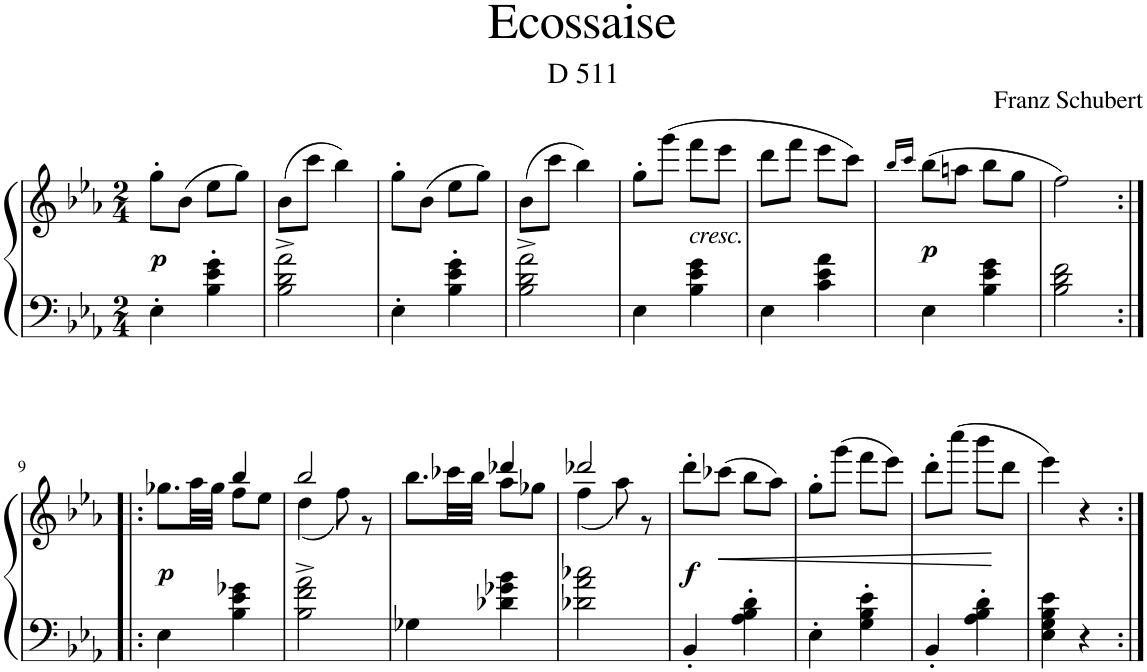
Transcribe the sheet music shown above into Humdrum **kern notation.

**kern	**kern	**dynam
*part1	*part1	*part1
*staff2	*staff1	*staff1/2
*I"Piano	*	*
*I'Pno.	*	*
*clefF4	*clefG2	*
*k[b-e-a-]	*k[b-e-a-]	*
*M2/4	*M2/4	*
=1	=1	=1
!	!	!LO:DY:b
4E-'\	8gg'\L	p
.	(8b-\J	.
4B-\' 4e-\' 4g\'	8ee-\L	.
.	8gg\J)	.
=2	=2	=2
2B-\^ 2d\^ 2a-\^	(8b-\L	.
.	8ccc\J	.
.	4bb-\)	.
=3	=3	=3
4E-'\	8gg'\L	.
.	(8b-\J	.
4B-\' 4e-\' 4g\'	8ee-\L	.
.	8gg\J)	.
=4	=4	=4
2B-\^ 2d\^ 2a-\^	(8b-\L	.
.	8ccc\J	.
.	4bb-\)	.
=5	=5	=5
4E-\	8gg'\L	.
.	(8ggg\J	.
!	!LO:TX:b:i:t=cresc.	!
4B-\ 4e-\ 4g\	8fff\L	.
.	8eee-\J	.
=6	=6	=6
4E-\	8ddd\L	.
.	8fff\J	.
4c\ 4e-\ 4a-\	8eee-\L	.
.	8ccc\J)	.
=7	=7	=7
.	16qbb-/LL	.
.	16qccc/JJ	.
!	!	!LO:DY:b
4E-\	(8bb-\L	p
.	8aan\J	.
4B-\ 4e-\ 4g\	8bb-\L	.
.	8gg\J	.
=8	=8	=8
2B-\ 2d\ 2f\	2ff\)	.
!!LO:LB:g=z
=9:|!|:	=9:|!|:	=9:|!|:
*	*^	*
!	!	!	!LO:DY:b
4E-\	8.gg-X\L	4ryy	p
.	32aa-\LL	.	.
.	32gg-\JJJ	.	.
4B-\ 4e-\ 4g-X\	4bb-/	8ff\L	.
.	.	8ee-\J	.
=10	=10	=10	=10
2B-\^ 2f\^ 2a-\^	2bb-/	(4dd\	.
.	.	8ff\)	.
.	.	8r	.
=11	=11	=11	=11
4G-X\	8.bb-\L	4ryy	.
.	32ccc-X\LL	.	.
.	32bb-\JJJ	.	.
4d-X\ 4g-X\ 4b-\	4ddd-X/	8aa-\L	.
.	.	8gg-X\J	.
=12	=12	=12	=12
2d-X\ 2a-\ 2cc-X\	2ddd-X/	(4ff\	.
.	.	8aa-\)	.
.	.	8r	.
=13	=13	=13	=13
!	!	!	!LO:DY:b
*	*v	*v	*
4BB-'/	8ddd'\L	f
!	!	!LO:HP:b
.	(8ccc-X\J	<
4A-\' 4B-\' 4d\'	8bb-\L	.
.	8aa-\J)	.
=14	=14	=14
4E-'\	8gg'\L	.
.	(8ggg\J	.
4G\' 4B-\' 4e-\'	8fff\L	.
.	8eee-\J)	.
=15	=15	=15
4BB-'/	8ddd'\L	.
.	(8cccc\J	.
4A-\' 4B-\' 4d\'	8bbb-\L	.
.	8ddd\J	[
=16	=16	=16
4E-\ 4G\ 4B-\ 4e-\	4eee-\)	.
4r	4r	.
=:|!	=:|!	=:|!
*-	*-	*-
